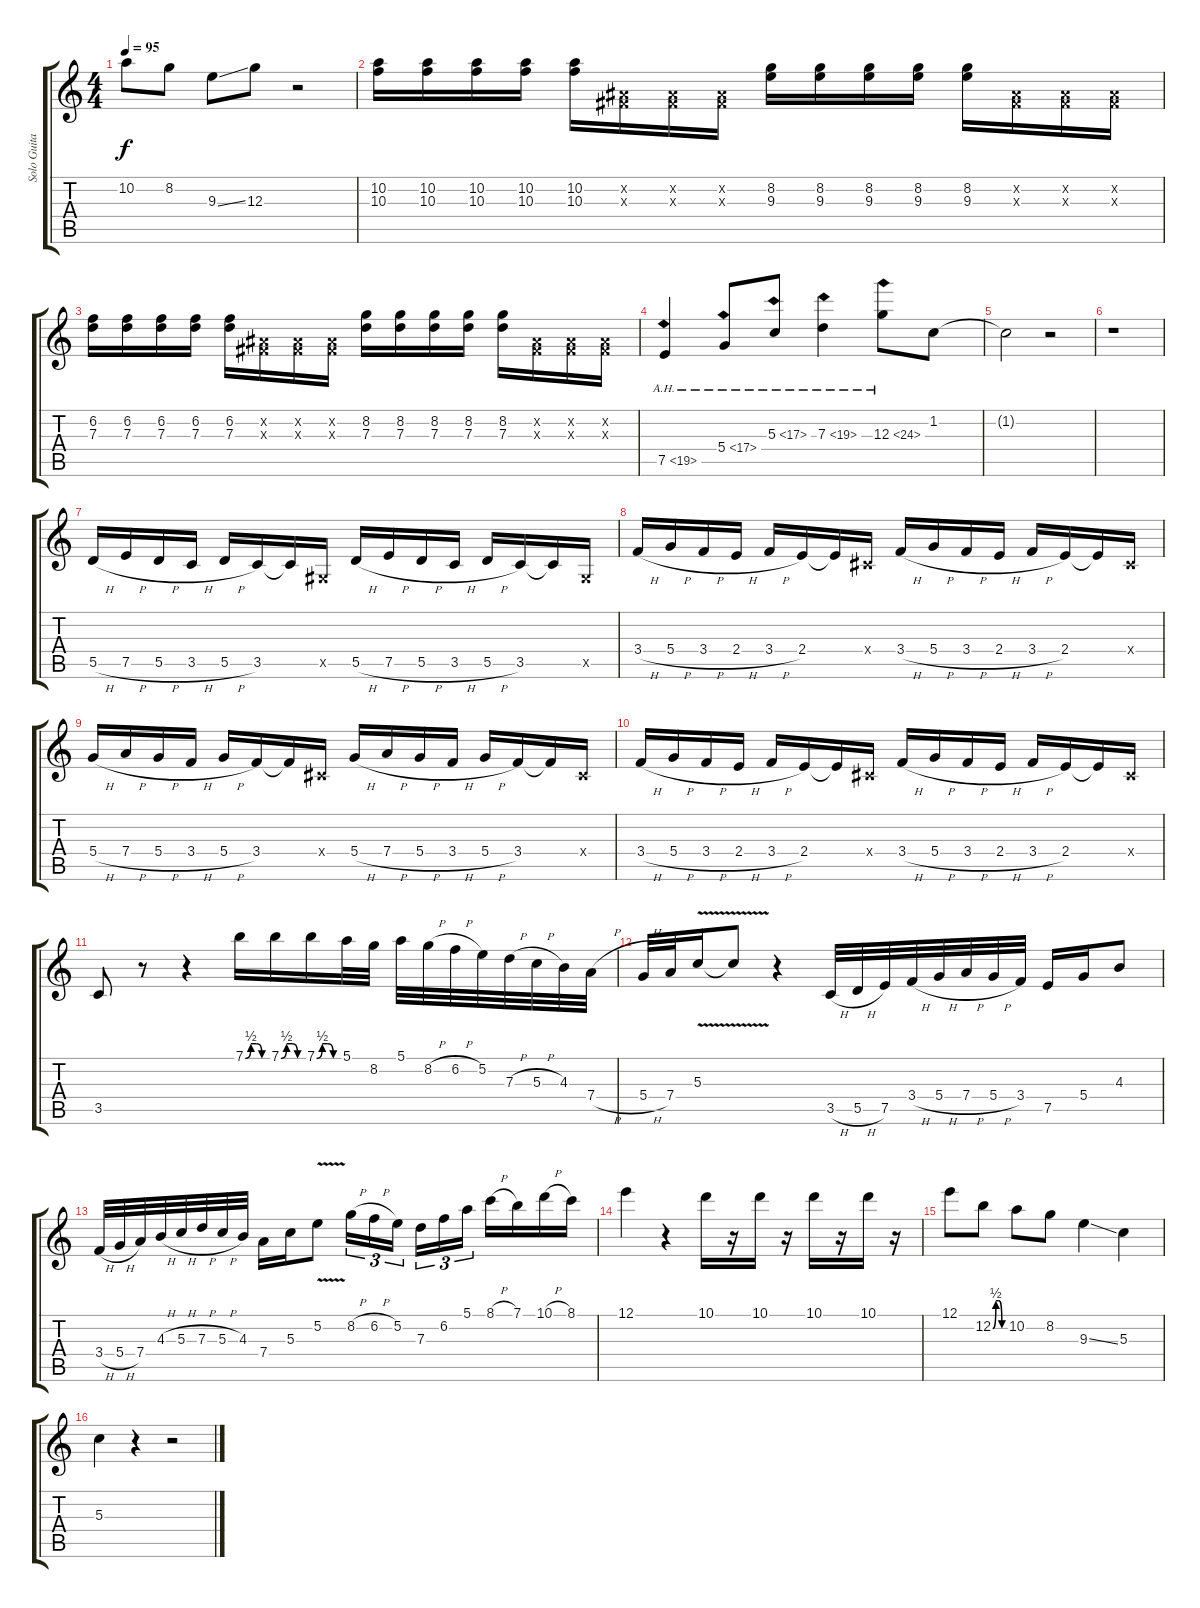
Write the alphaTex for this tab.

\track ("Solo Guitar" "Solo Guita") {instrument overdrivenguitar}
\staff {score tabs}
\tuning (E4 B3 G3 D3 A2 E2) {hide}
\ts (4 4)
\tempo 95
\clef g2
\ks c
10.2.8{dy f} 8.2.8 9.3{ss}.8 12.3.8 r.2 |
(10.2 10.3).16 (10.2 10.3).16 (10.2 10.3).16 (10.2 10.3).16 (10.2 10.3).16 (-1.2{x} -1.3{x}).16 (-1.2{x} -1.3{x}).16 (-1.2{x} -1.3{x}).16 (8.2 9.3).16 (8.2 9.3).16 (8.2 9.3).16 (8.2 9.3).16 (8.2 9.3).16 (-1.2{x} -1.3{x}).16 (-1.2{x} -1.3{x}).16 (-1.2{x} -1.3{x}).16 |
(6.2 7.3).16 (6.2 7.3).16 (6.2 7.3).16 (6.2 7.3).16 (6.2 7.3).16 (-1.2{x} -1.3{x}).16 (-1.2{x} -1.3{x}).16 (-1.2{x} -1.3{x}).16 (8.2 7.3).16 (8.2 7.3).16 (8.2 7.3).16 (8.2 7.3).16 (8.2 7.3).16 (-1.2{x} -1.3{x}).16 (-1.2{x} -1.3{x}).16 (-1.2{x} -1.3{x}).16 |
7.5{ah 12}.4 5.4{ah 12}.8 5.3{ah 12}.8 7.3{ah 12}.4 12.3{ah 12}.8 1.2.8 |
1.2{t}.2 r.2 |
r.1 |
5.5{h}.16 7.5{h}.16 5.5{h}.16 3.5{h}.16 5.5{h}.16 3.5.16 3.5{t}.16 -1.5{x}.16 5.5{h}.16 7.5{h}.16 5.5{h}.16 3.5{h}.16 5.5{h}.16 3.5.16 3.5{t}.16 -1.5{x}.16 |
3.4{h}.16 5.4{h}.16 3.4{h}.16 2.4{h}.16 3.4{h}.16 2.4.16 2.4{t}.16 -1.4{x}.16 3.4{h}.16 5.4{h}.16 3.4{h}.16 2.4{h}.16 3.4{h}.16 2.4.16 2.4{t}.16 -1.4{x}.16 |
5.4{h}.16 7.4{h}.16 5.4{h}.16 3.4{h}.16 5.4{h}.16 3.4.16 3.4{t}.16 -1.4{x}.16 5.4{h}.16 7.4{h}.16 5.4{h}.16 3.4{h}.16 5.4{h}.16 3.4.16 3.4{t}.16 -1.4{x}.16 |
3.4{h}.16 5.4{h}.16 3.4{h}.16 2.4{h}.16 3.4{h}.16 2.4.16 2.4{t}.16 -1.4{x}.16 3.4{h}.16 5.4{h}.16 3.4{h}.16 2.4{h}.16 3.4{h}.16 2.4.16 2.4{t}.16 -1.4{x}.16 |
3.5.8 r.8 r.4 7.1{be (custom 0 0 15 2 30 2 45 0 60 0)}.16 7.1{be (custom 0 0 15 2 30 2 45 0 60 0)}.16 7.1{be (custom 0 0 15 2 30 2 45 0 60 0)}.16 5.1.32 8.2.32 5.1.32 8.2{h}.32 6.2{h}.32 5.2.32 7.3{h}.32 5.3{h}.32 4.3.32 7.4{h}.32 |
5.4{h}.32 7.4.32 5.3{v}.16 5.3{t}.8 r.4 3.5{h}.32 5.5{h}.32 7.5.32 3.4{h}.32 5.4{h}.32 7.4{h}.32 5.4{h}.32 3.4.32 7.5.16 5.4.16 4.3.8 |
3.4{h}.32 5.4{h}.32 7.4.32 4.3{h}.32 5.3{h}.32 7.3{h}.32 5.3{h}.32 4.3.32 7.4.16 5.3.16 5.2{v}.8 8.2{h}.16{tu (3 2)} 6.2{h}.16{tu (3 2)} 5.2.16{tu (3 2)} 7.3.16{tu (3 2)} 6.2.16{tu (3 2)} 5.1.16{tu (3 2)} 8.1{h}.16 7.1.16 10.1{h}.16 8.1.16 |
12.1.4 r.4 10.1.16 r.16 10.1.16 r.16 10.1.16 r.16 10.1.16 r.16 |
12.1.8 12.2{be (custom 0 0 15 2 30 2 45 0 60 0)}.8 10.2.8 8.2.8 9.3{ss}.4 5.3.4 |
5.3.4 r.4 r.2
